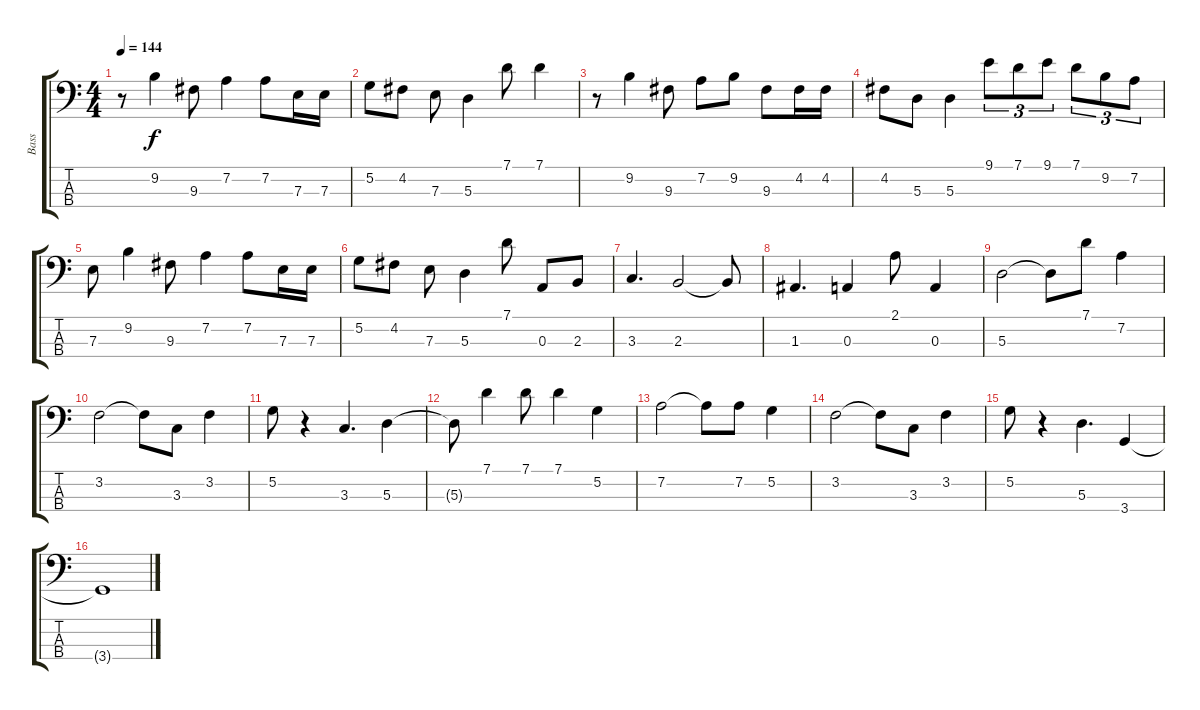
\track ("Bass" "Bass") {instrument acousticbass}
\staff {score tabs}
\tuning (G2 D2 A1 E1) {hide}
\ts (4 4)
\tempo 144
\clef f4
\ks c
r.8{dy f} 9.2.4 9.3.8 7.2.4 7.2.8 7.3.16 7.3.16 |
5.2.8 4.2.8 7.3.8 5.3.4 7.1.8 7.1.4 |
r.8 9.2.4 9.3.8 7.2.8 9.2.8 9.3.8 4.2.16 4.2.16 |
4.2.8 5.3.8 5.3.4 9.1.8{tu (3 2)} 7.1.8{tu (3 2)} 9.1.8{tu (3 2)} 7.1.8{tu (3 2)} 9.2.8{tu (3 2)} 7.2.8{tu (3 2)} |
7.3.8 9.2.4 9.3.8 7.2.4 7.2.8 7.3.16 7.3.16 |
5.2.8 4.2.8 7.3.8 5.3.4 7.1.8 0.3.8 2.3.8 |
3.3.4{d} 2.3.2 2.3{t}.8 |
1.3.4{d} 0.3.4 2.1.8 0.3.4 |
5.3.2 5.3{t}.8 7.1.8 7.2.4 |
3.2.2 3.2{t}.8 3.3.8 3.2.4 |
5.2.8 r.4 3.3.4{d} 5.3.4 |
5.3{t}.8 7.1.4 7.1.8 7.1.4 5.2.4 |
7.2.2 7.2{t}.8 7.2.8 5.2.4 |
3.2.2 3.2{t}.8 3.3.8 3.2.4 |
5.2.8 r.4 5.3.4{d} 3.4.4 |
3.4{t}.1
